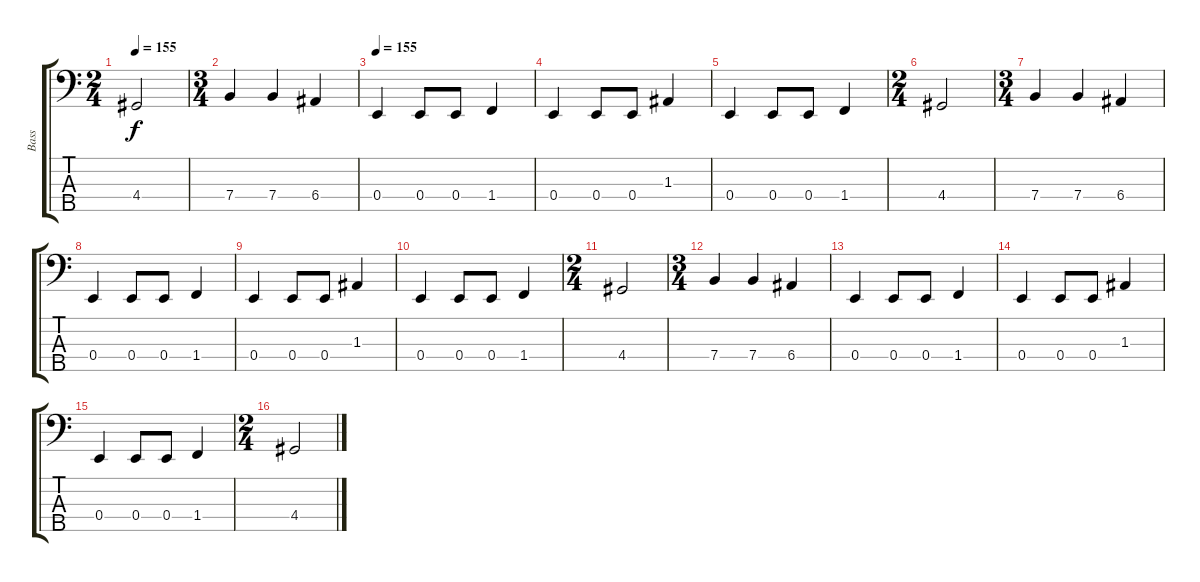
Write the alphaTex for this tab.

\track ("Bass" "Bass") {instrument electricbassfinger}
\staff {score tabs}
\tuning (G2 D2 A1 E1 B0) {hide}
\ts (2 4)
\tempo 155
\clef f4
\ks c
4.4.2{dy f} |
\ts (3 4)
7.4.4 7.4.4 6.4.4 |
\tempo 155
0.4.4 0.4.8 0.4.8 1.4.4 |
0.4.4 0.4.8 0.4.8 1.3.4 |
0.4.4 0.4.8 0.4.8 1.4.4 |
\ts (2 4)
4.4.2 |
\ts (3 4)
7.4.4 7.4.4 6.4.4 |
0.4.4 0.4.8 0.4.8 1.4.4 |
0.4.4 0.4.8 0.4.8 1.3.4 |
0.4.4 0.4.8 0.4.8 1.4.4 |
\ts (2 4)
4.4.2 |
\ts (3 4)
7.4.4 7.4.4 6.4.4 |
0.4.4 0.4.8 0.4.8 1.4.4 |
0.4.4 0.4.8 0.4.8 1.3.4 |
0.4.4 0.4.8 0.4.8 1.4.4 |
\ts (2 4)
4.4.2
